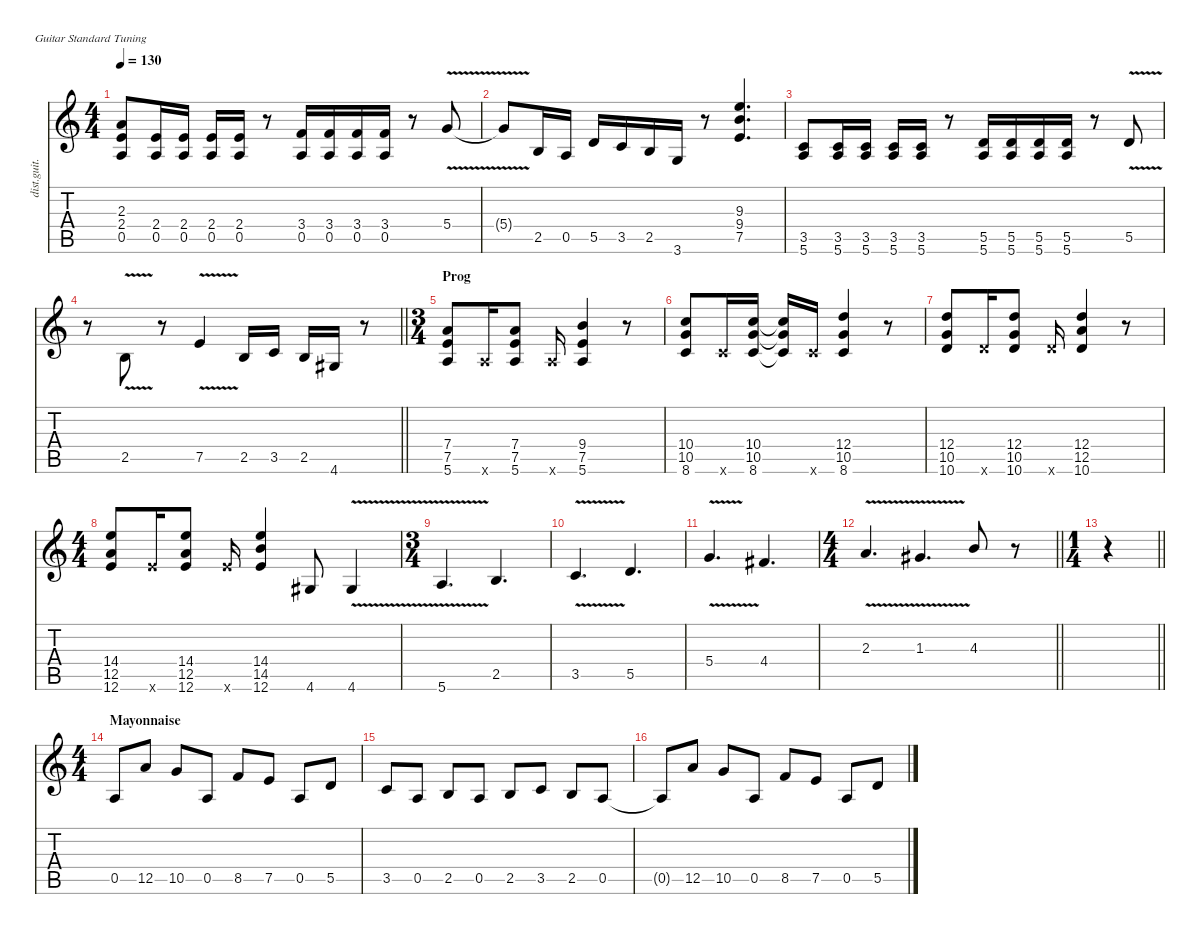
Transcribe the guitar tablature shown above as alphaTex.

\defaultSystemsLayout 4
\hideDynamics
\bracketExtendMode nobrackets
\otherSystemsTrackNameOrientation horizontal
\track ("Hichem" "dist.guit.") {instrument distortionguitar}
\staff {score tabs}
\tuning (E4 B3 G3 D3 A2 E2)
\voice
\ts (4 4)
\tempo 130
\clef g2
\ks c
(2.3 2.4 0.5).8{dy f beam Up} (2.4 0.5).16{beam Up} (2.4 0.5).16{beam Up} (2.4 0.5).16{beam Up} (2.4 0.5).16{beam Up} r.8{beam Up} (3.4 0.5).16{beam Up} (3.4 0.5).16{beam Up} (3.4 0.5).16{beam Up} (3.4 0.5).16{beam Up} r.8{beam Up} 5.4{v}.8{beam Up} |
5.4{v t}.8{beam Up} 2.5.16{beam Up} 0.5.16{beam Up} 5.5.16{beam Up} 3.5.16{beam Up} 2.5.16{beam Up} 3.6.16{beam Up} r.8{beam Up} (9.3 9.4 7.5).4{d beam Up} |
(3.5 5.6).8{beam Up} (3.5 5.6).16{beam Up} (3.5 5.6).16{beam Up} (3.5 5.6).16{beam Up} (3.5 5.6).16{beam Up} r.8{beam Up} (5.5 5.6).16{beam Up} (5.5 5.6).16{beam Up} (5.5 5.6).16{beam Up} (5.5 5.6).16{beam Up} r.8{beam Up} 5.5{v}.8{beam Up} |
\barLineRight lightlight
r.8{beam Down} 2.5{v}.8{beam Up} r.8{beam Up} 7.5{v}.4{beam Up} 2.5.16{beam Up} 3.5.16{beam Up} 2.5.16{beam Up} 4.6{acc #}.16{beam Up} r.8{beam Up} |
\ts (3 4)
\beaming (8 2 2 2)
\section ("" "Prog")
(7.4 7.5 5.6).8{beam Up} 5.6{x}.16{beam Up} (7.4 7.5 5.6).8{beam Up} 5.6{x}.16{beam Up} (9.4 7.5 5.6).4{beam Up} r.8{beam Up} |
(10.4 10.5 8.6).8{beam Up} 8.6{x}.16{beam Up} (10.4 10.5 8.6).16{beam Up} (10.4{t} 10.5{t} 8.6{t}).16{beam Up} 8.6{x}.16{beam Up} (12.4 10.5 8.6).4{beam Up} r.8{beam Up} |
(12.4 10.5 10.6).8{beam Up} 10.6{x}.16{beam Up} (12.4 10.5 10.6).8{beam Up} 10.6{x}.16{beam Up} (12.4 12.5 10.6).4{beam Up} r.8{beam Up} |
\ts (4 4)
\beaming (8 2 2 2 2)
(14.4 12.5 12.6).8{beam Up} 12.6{x}.16{beam Up} (14.4 12.5 12.6).8{beam Up} 12.6{x}.16{beam Up} (14.4 14.5 12.6).4{beam Up} 4.6{acc #}.8{beam Up} 4.6{v acc #}.4{beam Up} |
\ts (3 4)
\beaming (8 2 2 2)
5.6{v}.4{d beam Up} 2.5.4{d beam Up} |
3.5{v}.4{d beam Up} 5.5.4{d beam Up} |
\beaming (8 6 4)
5.4{v}.4{d beam Up} 4.4{acc #}.4{d beam Up} |
\ts (4 4)
\beaming (8 6 4)
\barLineRight lightlight
2.3{v}.4{d beam Up} 1.3{v acc #}.4{d beam Up} 4.3.8{beam Up} r.8{beam Up} |
\ts (1 4)
\beaming (8 2)
\barLineRight lightlight
r.4{beam Up} |
\ts (4 4)
\beaming (8 2 2 2 2)
\section ("" "Mayonnaise")
0.5.8{beam Up} 12.5.8{beam Up} 10.5.8{beam Up} 0.5.8{beam Up} 8.5.8{beam Up} 7.5.8{beam Up} 0.5.8{beam Up} 5.5.8{beam Up} |
3.5.8{beam Up} 0.5.8{beam Up} 2.5.8{beam Up} 0.5.8{beam Up} 2.5.8{beam Up} 3.5.8{beam Up} 2.5.8{beam Up} 0.5.8{beam Up} |
0.5{t}.8{beam Up} 12.5.8{beam Up} 10.5.8{beam Up} 0.5.8{beam Up} 8.5.8{beam Up} 7.5.8{beam Up} 0.5.8{beam Up} 5.5.8{beam Up}
\voice
\clef g2
\ottava regular
\simile none
\ks c
|
|
|
\barLineRight lightlight
|
|
|
|
|
|
|
|
\barLineRight lightlight
|
\barLineRight lightlight
r.4{dy mf beam Down} |
|
|
